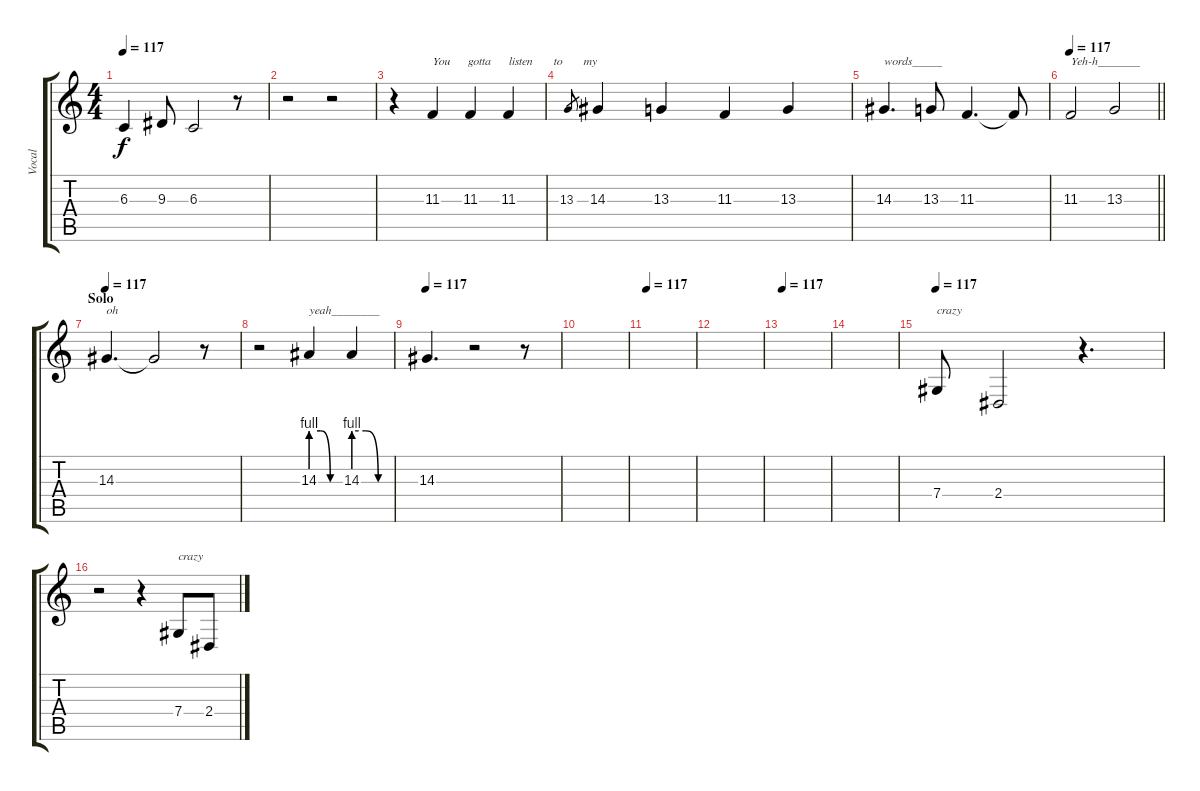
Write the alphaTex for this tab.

\track ("Vocal" "Vocal") {instrument lead2sawtooth}
\staff {score tabs}
\tuning (Eb4 Bb3 Gb3 Db3 Ab2 Eb2) {hide}
\ts (4 4)
\tempo 117
\clef g2
\ks c
6.3.4{dy f} 9.3.8 6.3.2 r.8 |
r.2 r.2 |
r.4 11.3.4{txt "You      gotta      listen       to       my "} 11.3.4 11.3.4 |
13.3.8{gr} 14.3.4 13.3.4 11.3.4 13.3.4 |
14.3.4{d txt "words_____"} 13.3.8 11.3.4{d} 11.3{t}.8 |
\tempo 117
\barLineRight lightlight
11.3.2{txt "Yeh-h_______"} 13.3.2 |
\section ("" "Solo")
\tempo 117
14.3.4{d txt "oh"} 14.3{t}.2 r.8 |
r.2 14.3{be (custom 0 4 20 4 40 0 60 0)}.4{txt "yeah________"} 14.3{be (custom 0 4 20 4 40 0 60 0)}.4 |
\tempo 117
14.3.4{d} r.2 r.8 |
|
\tempo 117
|
|
\tempo 117
|
|
\tempo 117
7.4.8{txt "crazy" volume 11} 2.4.2 r.4{d} |
r.2 r.4 7.4.8{txt "crazy          "} 2.4.8
